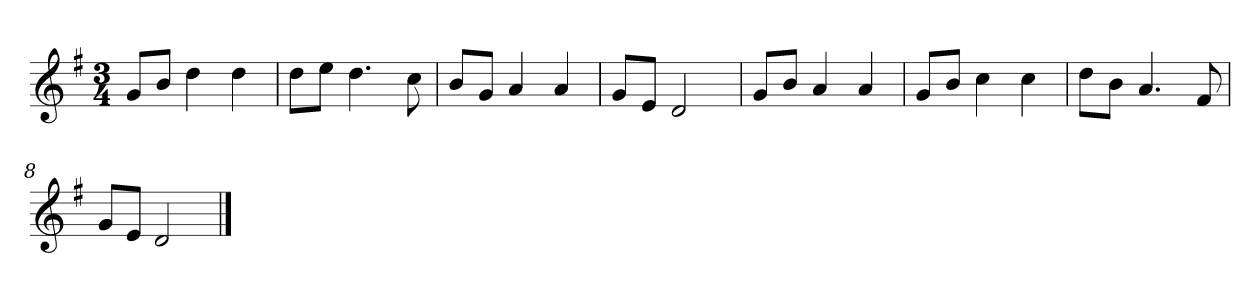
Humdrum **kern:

**kern
*part1
*staff1
*clefG2
*k[f#]
*G:
*M3/4
=
8g/L
8b/J
4dd
4dd
=2
8dd\L
8ee\J
4.dd
8cc
=3
8b/L
8g/J
4a
4a
=4
8g/L
8e/J
2d
=5y
8g/L
8b/J
4a
4a
=6
8g/L
8b/J
4cc
4cc
=7
8dd\L
8b\J
4.a
8f#
=8
8g/L
8e/J
2d
==
*-
